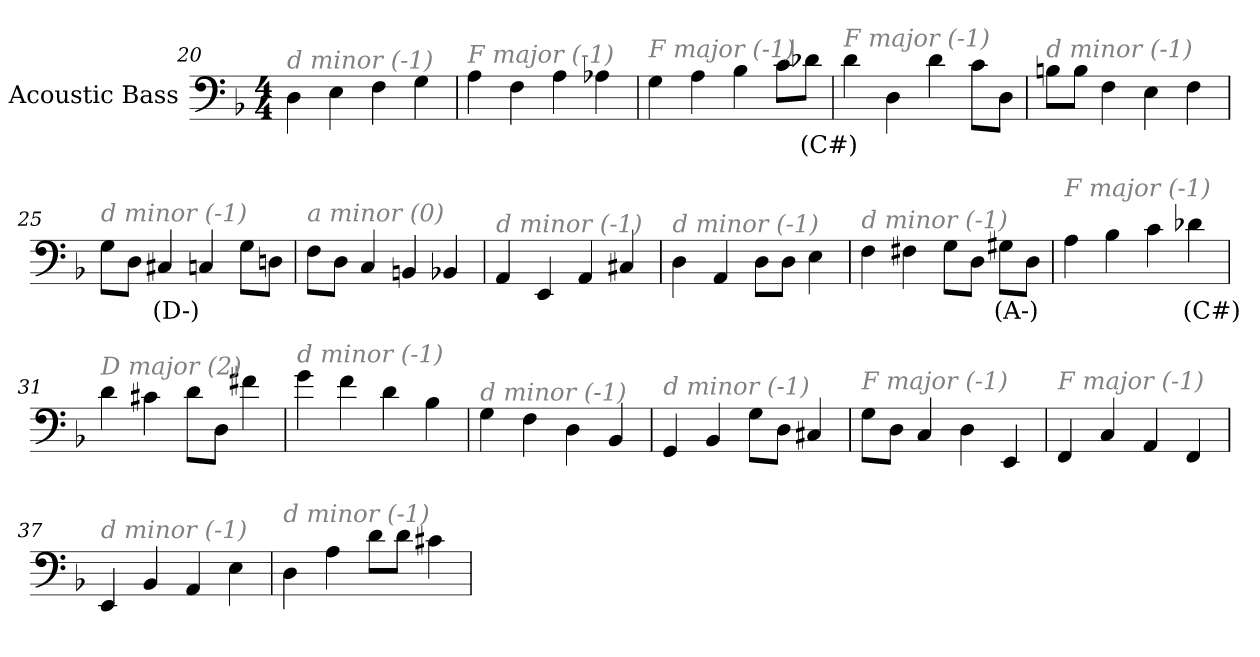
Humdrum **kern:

**kern	**text
*part1	*part1
*staff1	*staff1
*I"Acoustic Bass	*
*clefF4	*
*ITrd7c12	*
*k[b-]	*
*F:	*
*M4/4	*
=20	=20
!LO:TX:i:color=#808080:t=d minor (-1)	!
4DD	.
4EE	.
4FF	.
4GG	.
=21	=21
!LO:TX:i:color=#808080:t=F major (-1)	!
4AA	.
4FF	.
4AA	.
4AA-X	.
=22	=22
!LO:TX:i:color=#808080:t=F major (-1)	!
4GG	.
4AA	.
4BB-	.
8CL	.
8D-XiJ	(C#)
=23	=23
!LO:TX:i:color=#808080:t=F major (-1)	!
4D	.
4DD	.
4D	.
8CL	.
8DDJ	.
=24	=24
!LO:TX:i:color=#808080:t=d minor (-1)	!
8BBnL	.
8BBJ	.
4FF	.
4EE	.
4FF	.
=25	=25
!LO:TX:i:color=#808080:t=d minor (-1)	!
8GGL	.
8DDJ	.
4CC#Xi	(D-)
4CC	.
8GGL	.
8DDnJ	.
=26	=26
!LO:TX:i:color=#808080:t=a minor (0)	!
8FFL	.
8DDJ	.
4CC	.
4BBBn	.
4BBB-X	.
=27	=27
!LO:TX:i:color=#808080:t=d minor (-1)	!
4AAA	.
4EEE	.
4AAA	.
4CC#X	.
=28	=28
!LO:TX:i:color=#808080:t=d minor (-1)	!
4DD	.
4AAA	.
8DDL	.
8DDJ	.
4EE	.
=29	=29
!LO:TX:i:color=#808080:t=d minor (-1)	!
4FF	.
4FF#X	.
8GGL	.
8DDJ	.
8GG#XiL	(A-)
8DDJ	.
=30	=30
!LO:TX:i:color=#808080:t=F major (-1)	!
4AA	.
4BB-	.
4C	.
4D-Xi	(C#)
=31	=31
!LO:TX:i:color=#808080:t=D major (2)	!
4D	.
4C#X	.
8DL	.
8DDJ	.
4F#X	.
=32	=32
!LO:TX:i:color=#808080:t=d minor (-1)	!
4G	.
4F	.
4D	.
4BB-	.
=33	=33
!LO:TX:i:color=#808080:t=d minor (-1)	!
4GG	.
4FF	.
4DD	.
4BBB-	.
=34	=34
!LO:TX:i:color=#808080:t=d minor (-1)	!
4GGG	.
4BBB-	.
8GGL	.
8DDJ	.
4CC#X	.
=35	=35
!LO:TX:i:color=#808080:t=F major (-1)	!
8GGL	.
8DDJ	.
4CC	.
4DD	.
4EEE	.
=36	=36
!LO:TX:i:color=#808080:t=F major (-1)	!
4FFF	.
4CC	.
4AAA	.
4FFF	.
=37	=37
!LO:TX:i:color=#808080:t=d minor (-1)	!
4EEE	.
4BBB-	.
4AAA	.
4EE	.
=38	=38
!LO:TX:i:color=#808080:t=d minor (-1)	!
4DD	.
4AA	.
8DL	.
8DJ	.
4C#X	.
=	=
*-	*-
